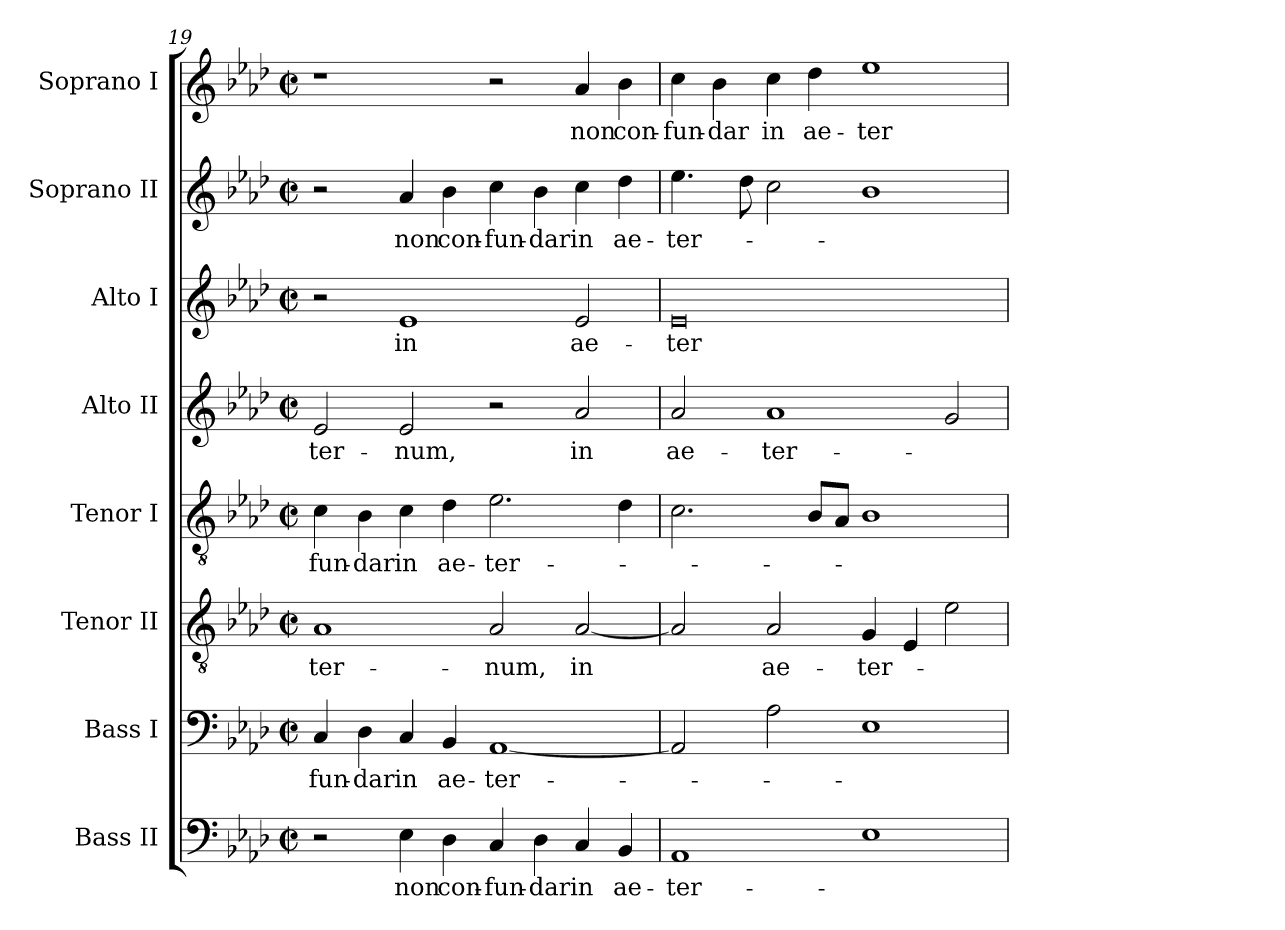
**kern	**text	**kern	**text	**kern	**text	**kern	**text	**kern	**text	**kern	**text	**kern	**text	**kern	**text
*part8	*part8	*part7	*part7	*part6	*part6	*part5	*part5	*part4	*part4	*part3	*part3	*part2	*part2	*part1	*part1
*staff8	*staff8	*staff7	*staff7	*staff6	*staff6	*staff5	*staff5	*staff4	*staff4	*staff3	*staff3	*staff2	*staff2	*staff1	*staff1
*I"Bass II	*	*I"Bass I	*	*I"Tenor II	*	*I"Tenor I	*	*I"Alto II	*	*I"Alto I	*	*I"Soprano II	*	*I"Soprano I	*
*I'B.	*	*	*	*	*	*I'T.	*	*	*	*I'A.	*	*	*	*	*
*clefF4	*	*clefF4	*	*clefGv2	*	*clefGv2	*	*clefG2	*	*clefG2	*	*clefG2	*	*clefG2	*
*	*	*	*	*ITrd7c12	*	*ITrd7c12	*	*ITrd7c12	*	*ITrd7c12	*	*	*	*	*
*k[b-e-a-d-]	*	*k[b-e-a-d-]	*	*k[b-e-a-d-]	*	*k[b-e-a-d-]	*	*k[b-e-a-d-]	*	*k[b-e-a-d-]	*	*k[b-e-a-d-]	*	*k[b-e-a-d-]	*
*A-:	*	*A-:	*	*A-:	*	*A-:	*	*A-:	*	*A-:	*	*A-:	*	*A-:	*
*M2/2	*	*M2/2	*	*M2/2	*	*M2/2	*	*M2/2	*	*M2/2	*	*M2/2	*	*M2/2	*
*met(c|)	*	*met(c|)	*	*met(c|)	*	*met(c|)	*	*met(c|)	*	*met(c|)	*	*met(c|)	*	*met(c|)	*
=19	=19	=19	=19	=19	=19	=19	=19	=19	=19	=19	=19	=19	=19	=19	=19
!	!	!	!LO:LY:b:color=#000000	!	!	!	!	!	!	!	!	!	!	!	!
!	!	!	!	!	!LO:LY:b:color=#000000	!	!	!	!	!	!	!	!	!	!
!	!	!	!	!	!	!	!LO:LY:b:color=#000000	!	!	!	!	!	!	!	!
!	!	!	!	!	!	!	!	!	!LO:LY:b:color=#000000	!	!	!	!	!	!
2r	.	4Ci/	-fun-	1AA-i	-ter-	4Ci\	-fun-	2E-i/	-ter-	2r	.	2r	.	1r	.
!	!	!	!LO:LY:b:color=#000000	!	!	!	!	!	!	!	!	!	!	!	!
!	!	!	!	!	!	!	!LO:LY:b:color=#000000	!	!	!	!	!	!	!	!
.	.	4D-i\	-dar	.	.	4BB-i\	-dar	.	.	.	.	.	.	.	.
!	!LO:LY:b:color=#000000	!	!	!	!	!	!	!	!	!	!	!	!	!	!
!	!	!	!LO:LY:b:color=#000000	!	!	!	!	!	!	!	!	!	!	!	!
!	!	!	!	!	!	!	!LO:LY:b:color=#000000	!	!	!	!	!	!	!	!
!	!	!	!	!	!	!	!	!	!LO:LY:b:color=#000000	!	!	!	!	!	!
!	!	!	!	!	!	!	!	!	!	!	!LO:LY:b:color=#000000	!	!	!	!
!	!	!	!	!	!	!	!	!	!	!	!	!	!LO:LY:b:color=#000000	!	!
4E-i\	non	4Ci/	in	.	.	4Ci\	in	2E-i/	-num,	1E-i	in	4a-i/	non	.	.
!	!LO:LY:b:color=#000000	!	!	!	!	!	!	!	!	!	!	!	!	!	!
!	!	!	!LO:LY:b:color=#000000	!	!	!	!	!	!	!	!	!	!	!	!
!	!	!	!	!	!	!	!LO:LY:b:color=#000000	!	!	!	!	!	!	!	!
!	!	!	!	!	!	!	!	!	!	!	!	!	!LO:LY:b:color=#000000	!	!
4D-i\	con-	4BB-i/	ae-	.	.	4D-i\	ae-	.	.	.	.	4b-i\	con-	.	.
!	!LO:LY:b:color=#000000	!	!	!	!	!	!	!	!	!	!	!	!	!	!
!	!	!	!LO:LY:b:color=#000000	!	!	!	!	!	!	!	!	!	!	!	!
!	!	!	!	!	!LO:LY:b:color=#000000	!	!	!	!	!	!	!	!	!	!
!	!	!	!	!	!	!	!LO:LY:b:color=#000000	!	!	!	!	!	!	!	!
!	!	!	!	!	!	!	!	!	!	!	!	!	!LO:LY:b:color=#000000	!	!
4Ci/	-fun-	[<1AA-i	-ter-	2AA-i/	-num,	2.E-i\	-ter-	2r	.	.	.	4cci\	-fun-	2r	.
!	!LO:LY:b:color=#000000	!	!	!	!	!	!	!	!	!	!	!	!	!	!
!	!	!	!	!	!	!	!	!	!	!	!	!	!LO:LY:b:color=#000000	!	!
4D-i\	-dar	.	.	.	.	.	.	.	.	.	.	4b-i\	-dar	.	.
!	!LO:LY:b:color=#000000	!	!	!	!	!	!	!	!	!	!	!	!	!	!
!	!	!	!	!	!LO:LY:b:color=#000000	!	!	!	!	!	!	!	!	!	!
!	!	!	!	!	!	!	!	!	!LO:LY:b:color=#000000	!	!	!	!	!	!
!	!	!	!	!	!	!	!	!	!	!	!LO:LY:b:color=#000000	!	!	!	!
!	!	!	!	!	!	!	!	!	!	!	!	!	!LO:LY:b:color=#000000	!	!
!	!	!	!	!	!	!	!	!	!	!	!	!	!	!	!LO:LY:b:color=#000000
4Ci/	in	.	.	[<2AA-i/	in	.	.	2A-i/	in	2E-i/	ae-	4cci\	in	4a-i/	non
!	!LO:LY:b:color=#000000	!	!	!	!	!	!	!	!	!	!	!	!	!	!
!	!	!	!	!	!	!	!	!	!	!	!	!	!LO:LY:b:color=#000000	!	!
!	!	!	!	!	!	!	!	!	!	!	!	!	!	!	!LO:LY:b:color=#000000
4BB-i/	ae-	.	.	.	.	4D-i\	.	.	.	.	.	4dd-i\	ae-	4b-i\	con-
!!LO:LB:g=z
=20	=20	=20	=20	=20	=20	=20	=20	=20	=20	=20	=20	=20	=20	=20	=20
!	!LO:LY:b:color=#000000	!	!	!	!	!	!	!	!	!	!	!	!	!	!
!	!	!	!	!	!	!	!	!	!LO:LY:b:color=#000000	!	!	!	!	!	!
!	!	!	!	!	!	!	!	!	!	!	!LO:LY:b:color=#000000	!	!	!	!
!	!	!	!	!	!	!	!	!	!	!	!	!	!LO:LY:b:color=#000000	!	!
!	!	!	!	!	!	!	!	!	!	!	!	!	!	!	!LO:LY:b:color=#000000
1AA-i	-ter-	2AA-i/]	.	2AA-i/]	.	2.Ci\	.	2A-i/	ae-	0E-i	-ter-	4.ee-i\	-ter-	4cci\	-fun-
!	!	!	!	!	!	!	!	!	!	!	!	!	!	!	!LO:LY:b:color=#000000
.	.	.	.	.	.	.	.	.	.	.	.	.	.	4b-i\	-dar
.	.	.	.	.	.	.	.	.	.	.	.	8dd-i\	.	.	.
!	!	!	!	!	!LO:LY:b:color=#000000	!	!	!	!	!	!	!	!	!	!
!	!	!	!	!	!	!	!	!	!LO:LY:b:color=#000000	!	!	!	!	!	!
!	!	!	!	!	!	!	!	!	!	!	!	!	!	!	!LO:LY:b:color=#000000
.	.	2A-i\	.	2AA-i/	ae-	.	.	1A-i	-ter-	.	.	2cci\	.	4cci\	in
!	!	!	!	!	!	!	!	!	!	!	!	!	!	!	!LO:LY:b:color=#000000
.	.	.	.	.	.	8BB-i/L	.	.	.	.	.	.	.	4dd-i\	ae-
.	.	.	.	.	.	8AA-i/J	.	.	.	.	.	.	.	.	.
!	!	!	!	!	!LO:LY:b:color=#000000	!	!	!	!	!	!	!	!	!	!
!	!	!	!	!	!	!	!	!	!	!	!	!	!	!	!LO:LY:b:color=#000000
1E-i	.	1E-i	.	4GGi/	-ter-	1BB-i	.	.	.	.	.	1b-i	.	1ee-i	-ter-
.	.	.	.	4EE-i/	.	.	.	.	.	.	.	.	.	.	.
.	.	.	.	2E-i\	.	.	.	2Gi/	.	.	.	.	.	.	.
=	=	=	=	=	=	=	=	=	=	=	=	=	=	=	=
*-	*-	*-	*-	*-	*-	*-	*-	*-	*-	*-	*-	*-	*-	*-	*-
